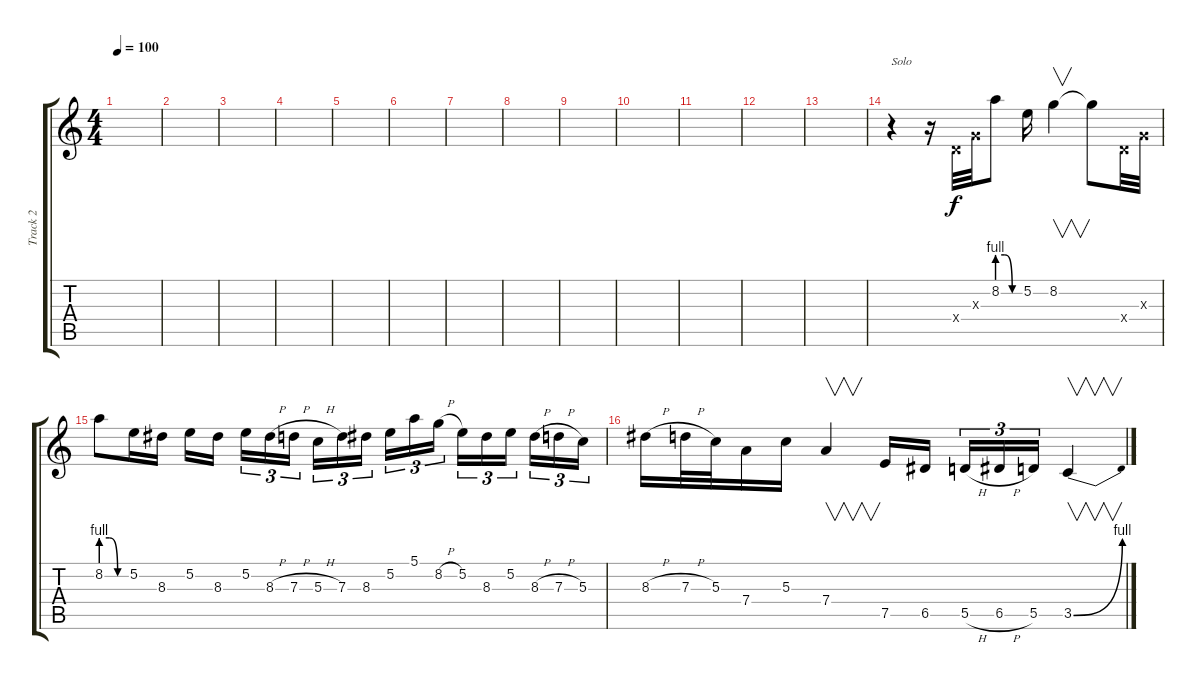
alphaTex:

\track ("Track 2" "Track 2") {instrument overdrivenguitar}
\staff {score tabs}
\tuning (E4 B3 G3 D3 A2 E2) {hide}
\ts (4 4)
\tempo 100
\clef g2
\ks c
|
|
|
|
|
|
|
|
|
|
|
|
|
r.4{txt "Solo"} r.16 0.4{x}.32 0.3{x}.32 8.2{be (custom 0 4 20 4 40 0 60 0)}.8 5.2.16 8.2.4{v} 8.2{t}.8 0.4{x}.32 0.3{x}.32 |
8.2{be (custom 0 4 20 4 40 0 60 0)}.8 5.2.16 8.3.16 5.2.16 8.3.16 5.2.16{tu (3 2)} 8.3{h}.16{tu (3 2)} 7.3{h}.16{tu (3 2)} 5.3{h}.16{tu (3 2)} 7.3.16{tu (3 2)} 8.3.16{tu (3 2)} 5.2.16{tu (3 2)} 5.1.16{tu (3 2)} 8.2{h}.16{tu (3 2)} 5.2.16{tu (3 2)} 8.3.16{tu (3 2)} 5.2.16{tu (3 2)} 8.3{h}.16{tu (3 2)} 7.3{h}.16{tu (3 2)} 5.3.16{tu (3 2)} |
8.3{h}.16 7.3{h}.32 5.3.32 7.4.16 5.3.16 7.4.4{v} 7.5.16 6.5.16 5.5{h}.16{tu (3 2)} 6.5{h}.16{tu (3 2)} 5.5.16{tu (3 2)} 3.5{be (bend 0 0 60 4)}.4{v}
